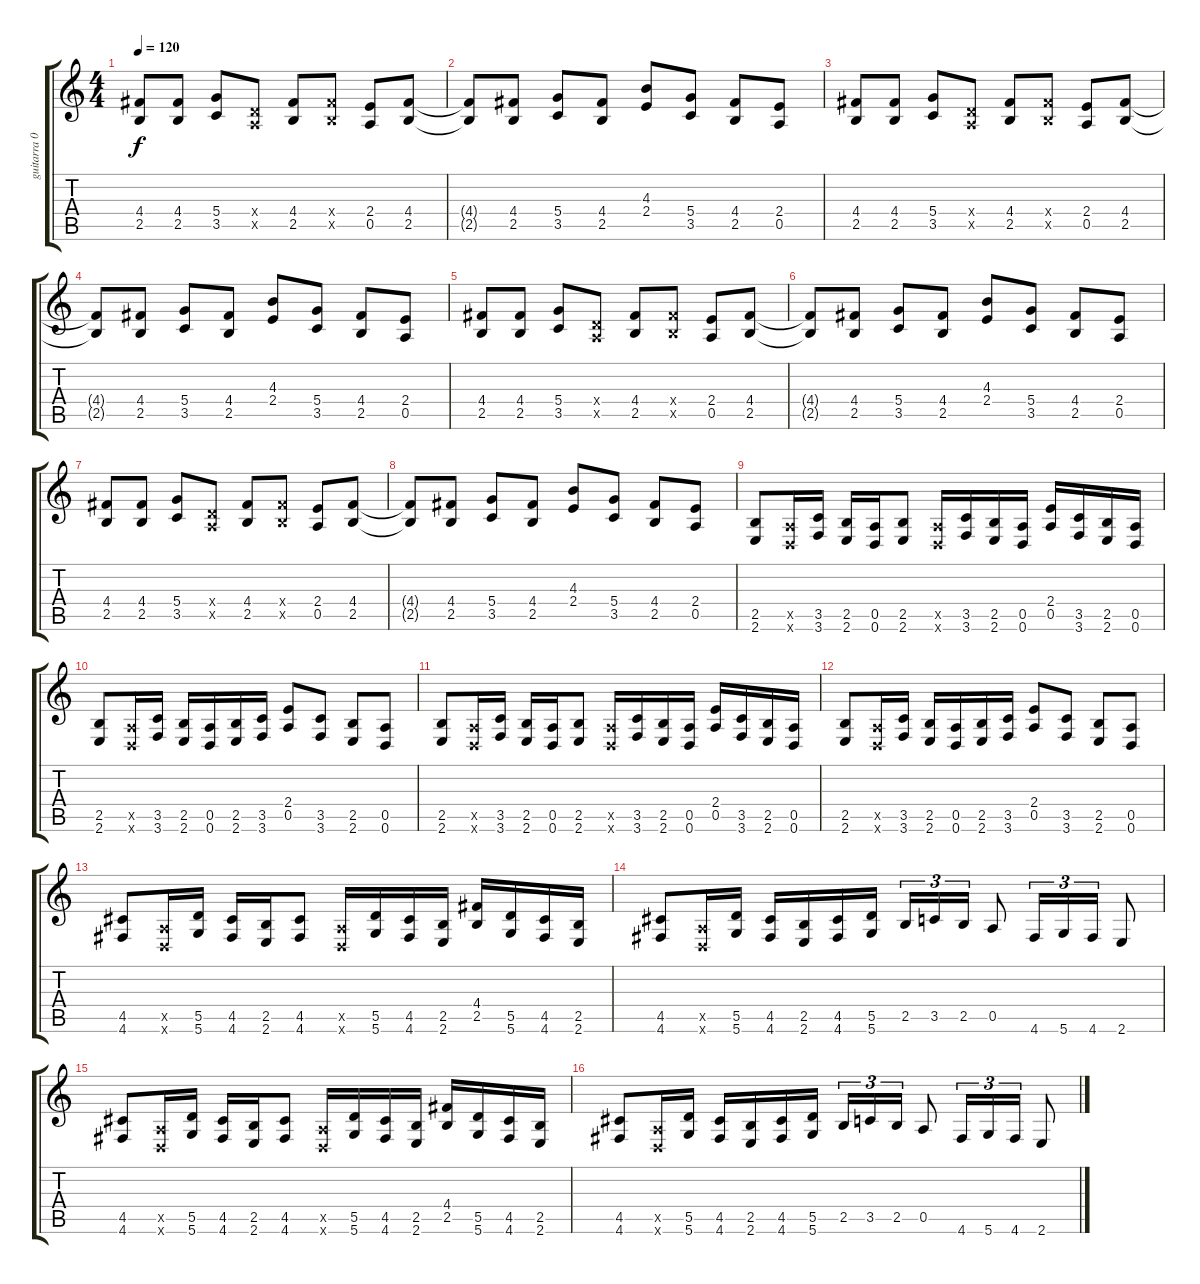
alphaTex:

\track ("guitarra 02" "guitarra 0") {instrument distortionguitar}
\staff {score tabs}
\tuning (E4 B3 G3 D3 A2 D2) {hide}
\ts (4 4)
\tempo 120
\clef g2
\ks c
(4.4 2.5).8{dy f} (4.4 2.5).8 (5.4 3.5).8 (0.4{x} 0.5{x}).8 (4.4 2.5).8 (4.4{x} 2.5{x}).8 (2.4 0.5).8 (4.4 2.5).8 |
(4.4{t} 2.5{t}).8 (4.4 2.5).8 (5.4 3.5).8 (4.4 2.5).8 (4.3 2.4).8 (5.4 3.5).8 (4.4 2.5).8 (2.4 0.5).8 |
(4.4 2.5).8 (4.4 2.5).8 (5.4 3.5).8 (0.4{x} 0.5{x}).8 (4.4 2.5).8 (4.4{x} 2.5{x}).8 (2.4 0.5).8 (4.4 2.5).8 |
(4.4{t} 2.5{t}).8 (4.4 2.5).8 (5.4 3.5).8 (4.4 2.5).8 (4.3 2.4).8 (5.4 3.5).8 (4.4 2.5).8 (2.4 0.5).8 |
(4.4 2.5).8 (4.4 2.5).8 (5.4 3.5).8 (0.4{x} 0.5{x}).8 (4.4 2.5).8 (4.4{x} 2.5{x}).8 (2.4 0.5).8 (4.4 2.5).8 |
(4.4{t} 2.5{t}).8 (4.4 2.5).8 (5.4 3.5).8 (4.4 2.5).8 (4.3 2.4).8 (5.4 3.5).8 (4.4 2.5).8 (2.4 0.5).8 |
(4.4 2.5).8 (4.4 2.5).8 (5.4 3.5).8 (0.4{x} 0.5{x}).8 (4.4 2.5).8 (4.4{x} 2.5{x}).8 (2.4 0.5).8 (4.4 2.5).8 |
(4.4{t} 2.5{t}).8 (4.4 2.5).8 (5.4 3.5).8 (4.4 2.5).8 (4.3 2.4).8 (5.4 3.5).8 (4.4 2.5).8 (2.4 0.5).8 |
(2.5 2.6).8 (0.5{x} 0.6{x}).16 (3.5 3.6).16 (2.5 2.6).16 (0.5 0.6).16 (2.5 2.6).8 (0.5{x} 0.6{x}).16 (3.5 3.6).16 (2.5 2.6).16 (0.5 0.6).16 (2.4 0.5).16 (3.5 3.6).16 (2.5 2.6).16 (0.5 0.6).16 |
(2.5 2.6).8 (0.5{x} 0.6{x}).16 (3.5 3.6).16 (2.5 2.6).16 (0.5 0.6).16 (2.5 2.6).16 (3.5 3.6).16 (2.4 0.5).8 (3.5 3.6).8 (2.5 2.6).8 (0.5 0.6).8 |
(2.5 2.6).8 (0.5{x} 0.6{x}).16 (3.5 3.6).16 (2.5 2.6).16 (0.5 0.6).16 (2.5 2.6).8 (0.5{x} 0.6{x}).16 (3.5 3.6).16 (2.5 2.6).16 (0.5 0.6).16 (2.4 0.5).16 (3.5 3.6).16 (2.5 2.6).16 (0.5 0.6).16 |
(2.5 2.6).8 (0.5{x} 0.6{x}).16 (3.5 3.6).16 (2.5 2.6).16 (0.5 0.6).16 (2.5 2.6).16 (3.5 3.6).16 (2.4 0.5).8 (3.5 3.6).8 (2.5 2.6).8 (0.5 0.6).8 |
(4.5 4.6).8 (0.5{x} 0.6{x}).16 (5.5 5.6).16 (4.5 4.6).16 (2.5 2.6).16 (4.5 4.6).8 (0.5{x} 0.6{x}).16 (5.5 5.6).16 (4.5 4.6).16 (2.5 2.6).16 (4.4 2.5).16 (5.5 5.6).16 (4.5 4.6).16 (2.5 2.6).16 |
(4.5 4.6).8 (0.5{x} 0.6{x}).16 (5.5 5.6).16 (4.5 4.6).16 (2.5 2.6).16 (4.5 4.6).16 (5.5 5.6).16 2.5.16{tu (3 2)} 3.5.16{tu (3 2)} 2.5.16{tu (3 2)} 0.5.8 4.6.16{tu (3 2)} 5.6.16{tu (3 2)} 4.6.16{tu (3 2)} 2.6.8 |
(4.5 4.6).8 (0.5{x} 0.6{x}).16 (5.5 5.6).16 (4.5 4.6).16 (2.5 2.6).16 (4.5 4.6).8 (0.5{x} 0.6{x}).16 (5.5 5.6).16 (4.5 4.6).16 (2.5 2.6).16 (4.4 2.5).16 (5.5 5.6).16 (4.5 4.6).16 (2.5 2.6).16 |
(4.5 4.6).8 (0.5{x} 0.6{x}).16 (5.5 5.6).16 (4.5 4.6).16 (2.5 2.6).16 (4.5 4.6).16 (5.5 5.6).16 2.5.16{tu (3 2)} 3.5.16{tu (3 2)} 2.5.16{tu (3 2)} 0.5.8 4.6.16{tu (3 2)} 5.6.16{tu (3 2)} 4.6.16{tu (3 2)} 2.6.8
